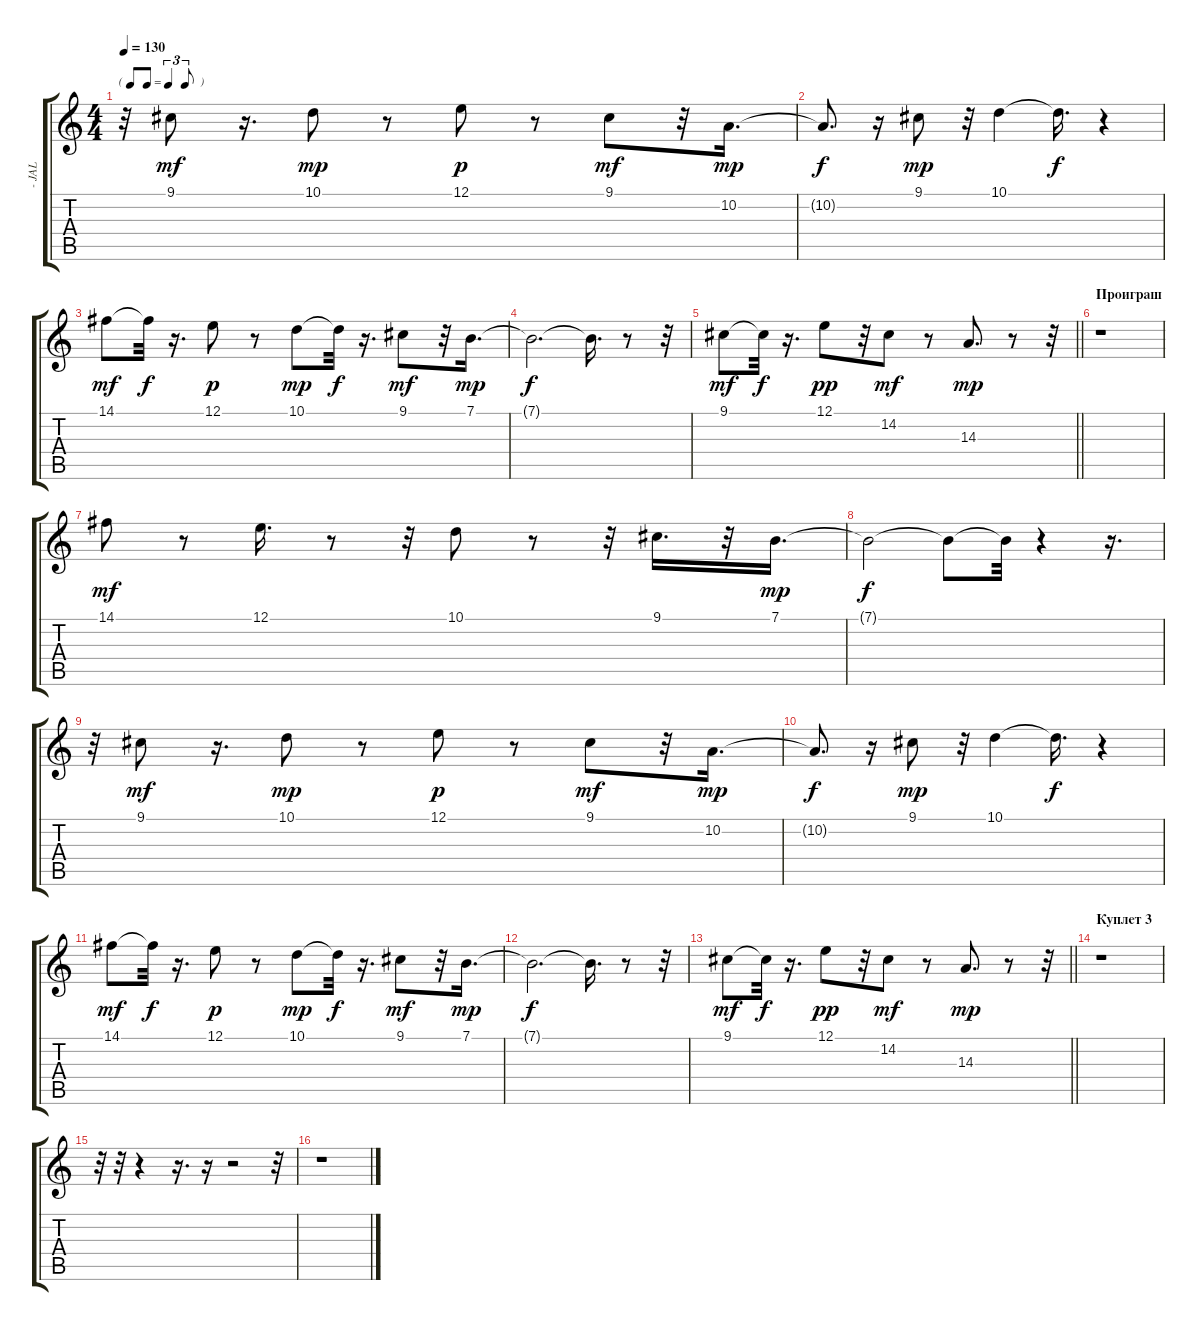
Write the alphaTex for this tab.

\track ("     - JALGAS -" "     - JAL") {instrument flute}
\staff {score tabs}
\tuning (E4 B3 G3 D3 A2 E2) {hide}
\ts (4 4)
\tf triplet8th
\tempo 130
\clef g2
\ks c
r.32{dy f} 9.1.8{dy mf} r.16{d} 10.1.8{dy mp} r.8 12.1.8{dy p} r.8 9.1.8{dy mf} r.32 10.2.16{d dy mp} |
10.2{t}.8{d dy f} r.16 9.1.8{dy mp} r.32 10.1.4 10.1{t}.16{d dy f} r.4 |
14.1.8{dy mf} 14.1{t}.32{dy f} r.16{d} 12.1.8{dy p} r.8 10.1.8{dy mp} 10.1{t}.32{dy f} r.16{d} 9.1.8{dy mf} r.32 7.1.16{d dy mp} |
7.1{t}.2{d dy f} 7.1{t}.16{d} r.8 r.32 |
\barLineRight lightlight
9.1.8{dy mf} 9.1{t}.32{dy f} r.16{d} 12.1.8{dy pp} r.32 14.2.8{dy mf} r.8 14.3.8{d dy mp} r.8 r.32 |
\section ("" "Проиграш")
r.1 |
14.1.8{dy mf} r.8 12.1.16{d} r.8 r.32 10.1.8 r.8 r.32 9.1.16{d} r.32 7.1.16{d dy mp} |
7.1{t}.2{dy f} 7.1{t}.8 7.1{t}.32 r.4 r.16{d} |
r.32 9.1.8{dy mf} r.16{d} 10.1.8{dy mp} r.8 12.1.8{dy p} r.8 9.1.8{dy mf} r.32 10.2.16{d dy mp} |
10.2{t}.8{d dy f} r.16 9.1.8{dy mp} r.32 10.1.4 10.1{t}.16{d dy f} r.4 |
14.1.8{dy mf} 14.1{t}.32{dy f} r.16{d} 12.1.8{dy p} r.8 10.1.8{dy mp} 10.1{t}.32{dy f} r.16{d} 9.1.8{dy mf} r.32 7.1.16{d dy mp} |
7.1{t}.2{d dy f} 7.1{t}.16{d} r.8 r.32 |
\barLineRight lightlight
9.1.8{dy mf} 9.1{t}.32{dy f} r.16{d} 12.1.8{dy pp} r.32 14.2.8{dy mf} r.8 14.3.8{d dy mp} r.8 r.32 |
\section ("" "Куплет 3")
r.1 |
r.32 r.32 r.4 r.16{d} r.16 r.2 r.32 |
r.1
